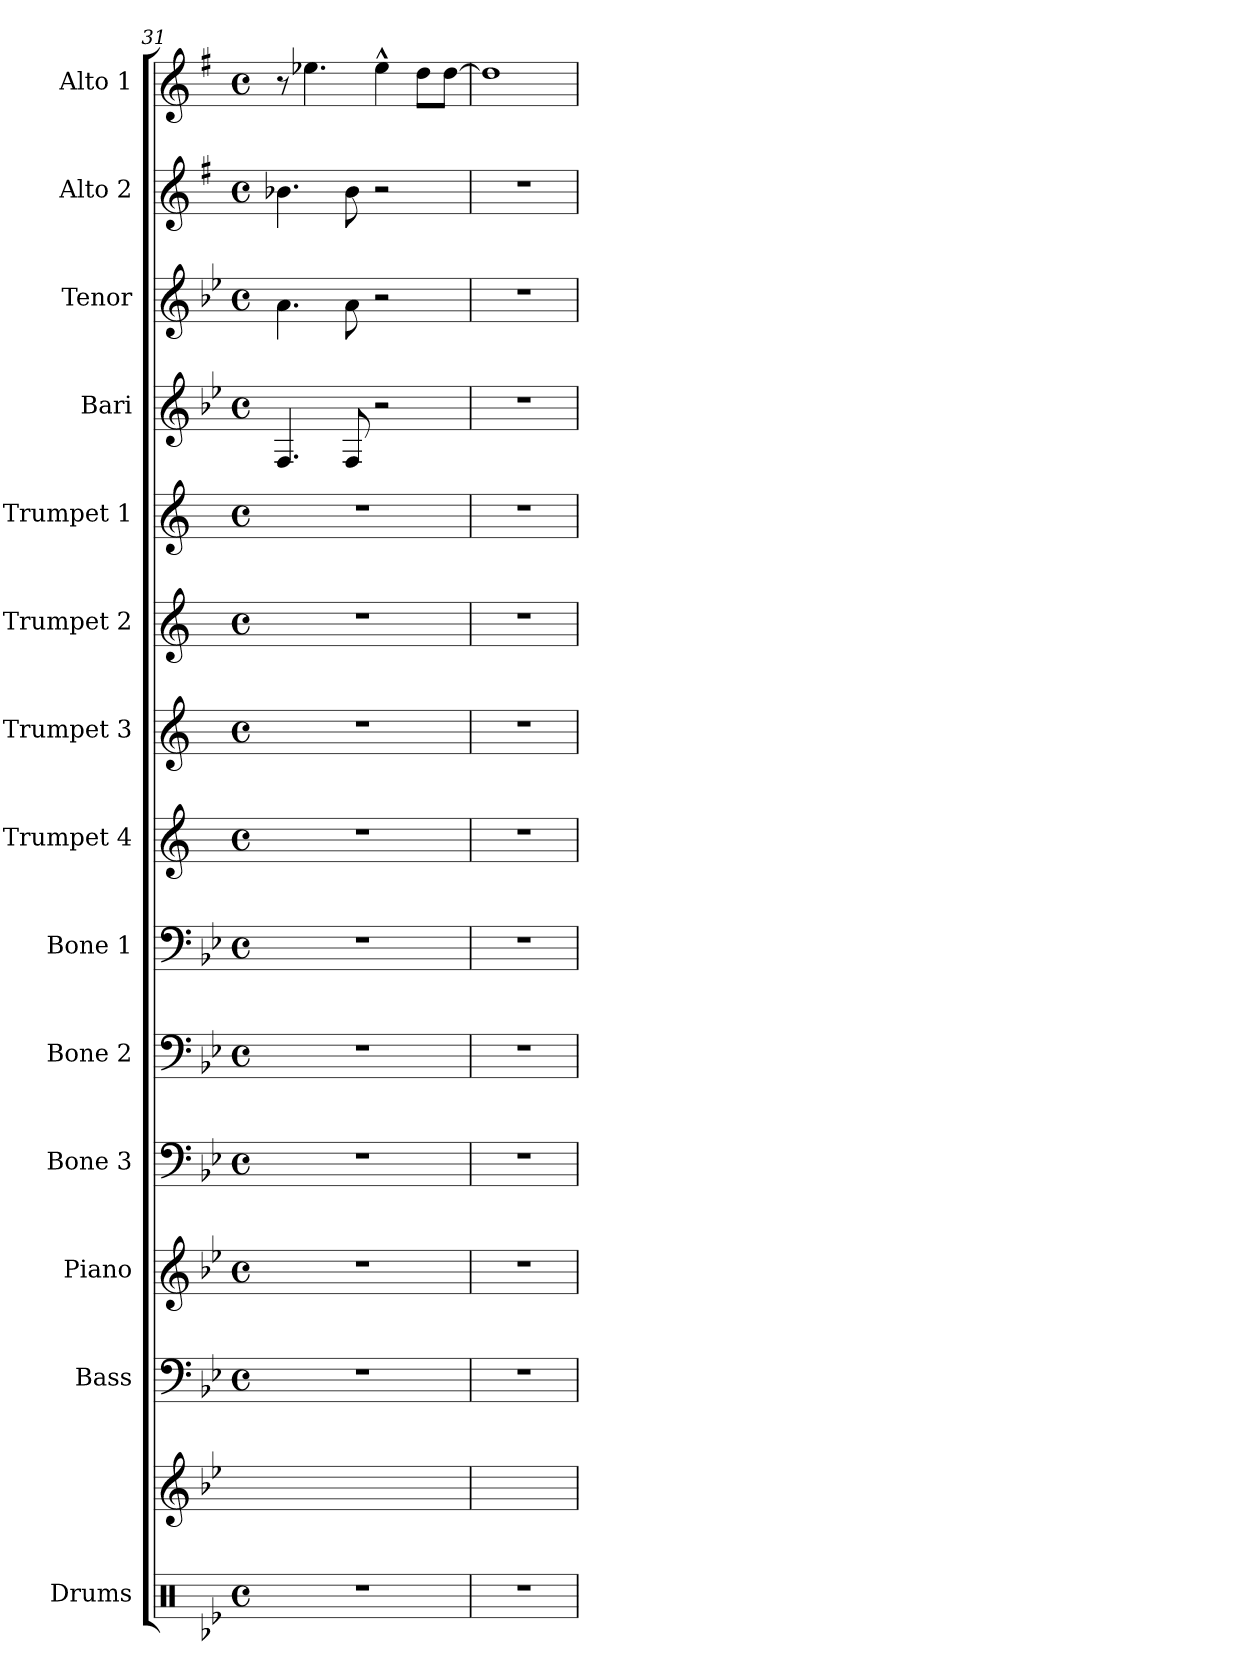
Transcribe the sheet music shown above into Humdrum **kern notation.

**kern	**kern	**kern	**kern	**kern	**kern	**kern	**kern	**kern	**kern	**kern	**kern	**kern	**kern	**kern
*part15	*part14	*part13	*part12	*part11	*part10	*part9	*part8	*part7	*part6	*part5	*part4	*part3	*part2	*part1
*staff15	*staff14	*staff13	*staff12	*staff11	*staff10	*staff9	*staff8	*staff7	*staff6	*staff5	*staff4	*staff3	*staff2	*staff1
*I"Drums	*	*I"Bass	*I"Piano	*I"Bone 3	*I"Bone 2	*I"Bone 1	*I"Trumpet 4	*I"Trumpet 3	*I"Trumpet 2	*I"Trumpet 1	*I"Bari	*I"Tenor	*I"Alto 2	*I"Alto 1
*	*	*	*	*	*	*	*I'Tpt	*	*I'Tpt	*I'Tpt	*	*	*	*
*clefX	*clefG2	*clefF4	*clefG2	*clefF4	*clefF4	*clefF4	*clefG2	*clefG2	*clefG2	*clefG2	*clefG2	*clefG2	*clefG2	*clefG2
*	*	*ITrd7c12	*ITrd8c14	*	*	*	*ITrd1c2	*ITrd1c2	*ITrd1c2	*ITrd1c2	*ITrd12c21	*ITrd8c14	*ITrd5c9	*ITrd5c9
*k[b-e-]	*k[b-e-]	*k[b-e-]	*k[b-e-]	*k[b-e-]	*k[b-e-]	*k[b-e-]	*k[b-e-]	*k[b-e-]	*k[b-e-]	*k[b-e-]	*k[b-e-]	*k[b-e-]	*k[b-e-]	*k[b-e-]
*B-:	*B-:	*B-:	*B-:	*B-:	*B-:	*B-:	*B-:	*B-:	*B-:	*B-:	*B-:	*B-:	*B-:	*B-:
*M4/4	*	*M4/4	*M4/4	*M4/4	*M4/4	*M4/4	*M4/4	*M4/4	*M4/4	*M4/4	*M4/4	*M4/4	*M4/4	*M4/4
*met(c)	*	*met(c)	*met(c)	*met(c)	*met(c)	*met(c)	*met(c)	*met(c)	*met(c)	*met(c)	*met(c)	*met(c)	*met(c)	*met(c)
=31	=31	=31	=31	=31	=31	=31	=31	=31	=31	=31	=31	=31	=31	=31
1r	1ryy	1r	1r	1r	1r	1r	1r	1r	1r	1r	4.FF/	4.A\	4.d-X\	8r
.	.	.	.	.	.	.	.	.	.	.	.	.	.	4.g-X\
.	.	.	.	.	.	.	.	.	.	.	8FF/	8A\	8d-\	.
.	.	.	.	.	.	.	.	.	.	.	2r	2r	2r	4g-^^>\
.	.	.	.	.	.	.	.	.	.	.	.	.	.	8f\L
.	.	.	.	.	.	.	.	.	.	.	.	.	.	[8f\J
=32	=32	=32	=32	=32	=32	=32	=32	=32	=32	=32	=32	=32	=32	=32
1r	1ryy	1r	1r	1r	1r	1r	1r	1r	1r	1r	1r	1r	1r	1f]
=	=	=	=	=	=	=	=	=	=	=	=	=	=	=
*-	*-	*-	*-	*-	*-	*-	*-	*-	*-	*-	*-	*-	*-	*-
